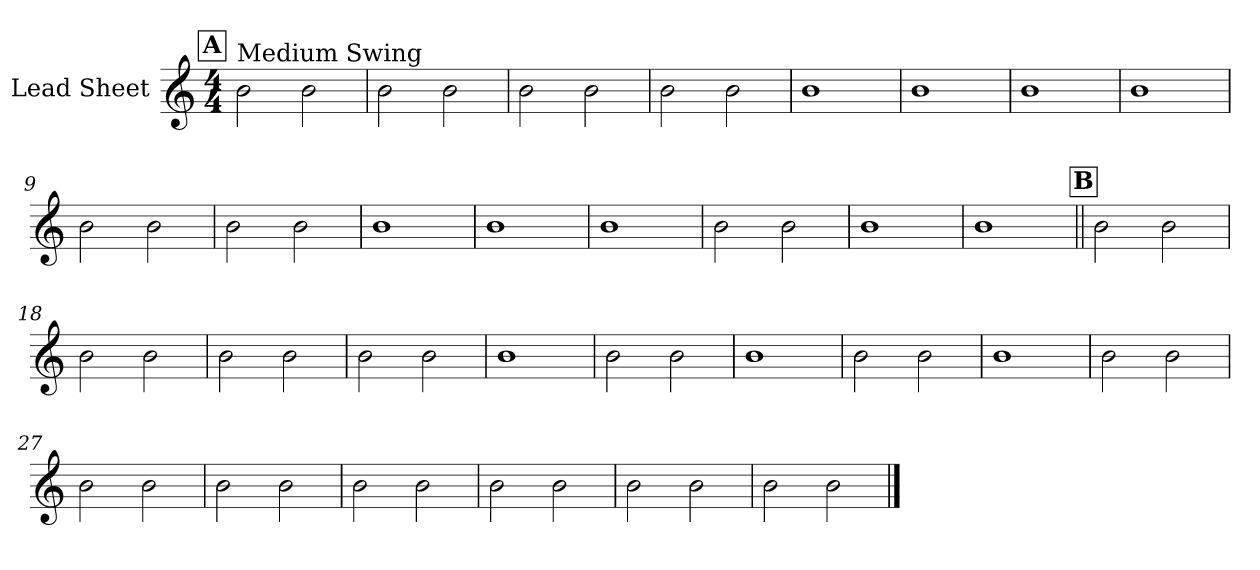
**kern
*part1
*staff1
*I"Lead Sheet
*clefG2
*k[]
*M4/4
!!LO:REH:place=s1:a:fs=14:t=A
=1
!LO:TX:a:t=Medium Swing
2b\
2b\
=2
2b\
2b\
=3
2b\
2b\
=4
2b\
2b\
!!LO:LB:g=z
=5
1b
=6
1b
=7
1b
=8
1b
!!LO:LB:g=z
=9
2b\
2b\
=10
2b\
2b\
=11
1b
=12
1b
!!LO:LB:g=z
=13
1b
=14
2b\
2b\
=15
1b
=16
1b
!!LO:LB:g=z
!!LO:REH:place=s1:a:fs=14:t=B
=17||
2b\
2b\
=18
2b\
2b\
=19
2b\
2b\
=20
2b\
2b\
!!LO:LB:g=z
=21
1b
=22
2b\
2b\
=23
1b
=24
2b\
2b\
!!LO:LB:g=z
=25
1b
=26
2b\
2b\
=27
2b\
2b\
=28
2b\
2b\
!!LO:LB:g=z
=29
2b\
2b\
=30
2b\
2b\
=31
2b\
2b\
=32
2b\
2b\
==
*-
